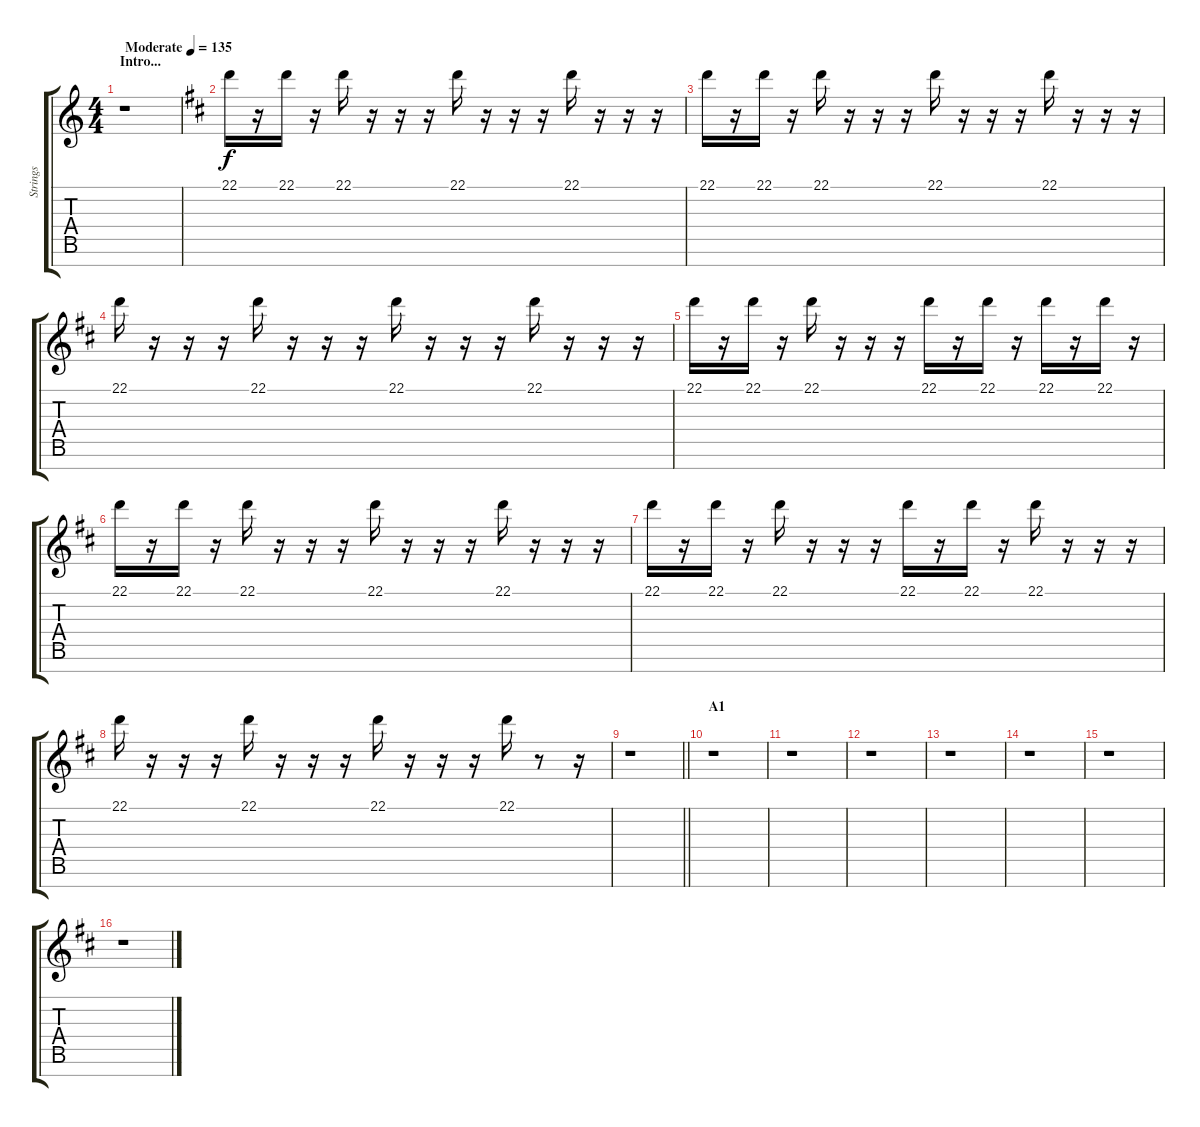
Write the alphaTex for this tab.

\track ("Strings" "Strings") {instrument stringensemble1}
\staff {score tabs}
\tuning (E4 B3 G3 D3 A2 E2 B1) {hide}
\ts (4 4)
\section ("" "Intro...")
\tempo (135 "Moderate")
\clef g2
\ks c
r.1{dy f instrument stringensemble1} |
\ks d
22.1.16 r.16 22.1.16 r.16 22.1.16 r.16 r.16 r.16 22.1.16 r.16 r.16 r.16 22.1.16 r.16 r.16 r.16 |
22.1.16 r.16 22.1.16 r.16 22.1.16 r.16 r.16 r.16 22.1.16 r.16 r.16 r.16 22.1.16 r.16 r.16 r.16 |
22.1.16 r.16 r.16 r.16 22.1.16 r.16 r.16 r.16 22.1.16 r.16 r.16 r.16 22.1.16 r.16 r.16 r.16 |
22.1.16 r.16 22.1.16 r.16 22.1.16 r.16 r.16 r.16 22.1.16 r.16 22.1.16 r.16 22.1.16 r.16 22.1.16 r.16 |
22.1.16 r.16 22.1.16 r.16 22.1.16 r.16 r.16 r.16 22.1.16 r.16 r.16 r.16 22.1.16 r.16 r.16 r.16 |
22.1.16 r.16 22.1.16 r.16 22.1.16 r.16 r.16 r.16 22.1.16 r.16 22.1.16 r.16 22.1.16 r.16 r.16 r.16 |
22.1.16 r.16 r.16 r.16 22.1.16 r.16 r.16 r.16 22.1.16 r.16 r.16 r.16 22.1.16 r.8 r.16 |
\barLineRight lightlight
r.1 |
\section ("" "A1")
r.1 |
r.1 |
r.1 |
r.1 |
r.1 |
r.1 |
r.1
